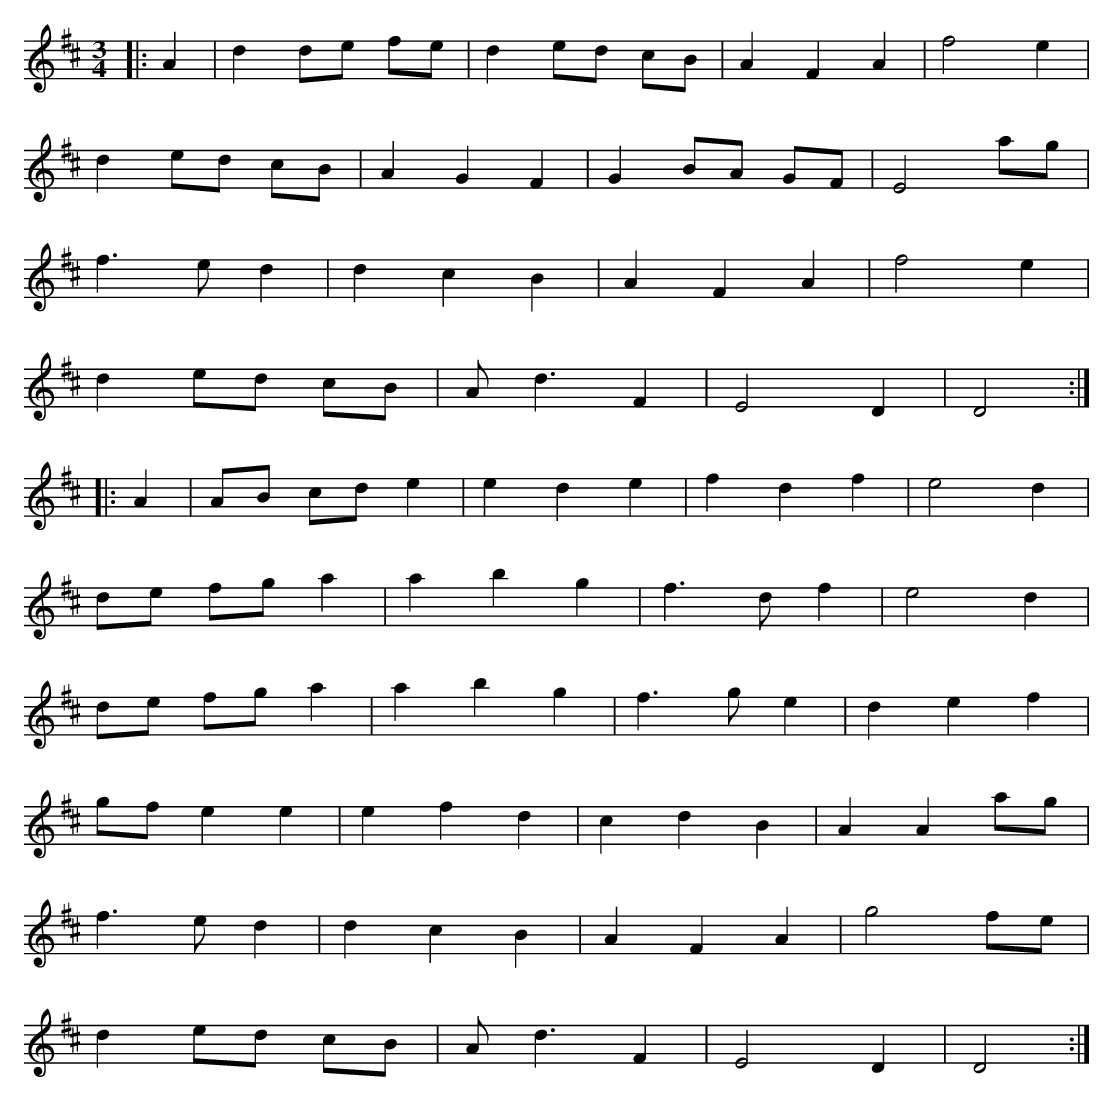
X:1
M:3/4
K:D
|:A2|d2 de fe|d2 ed cB|A2 F2 A2|f4 e2|
d2 ed cB|A2 G2 F2|G2 BA GF|E4 ag|
f3e d2|d2 c2 B2|A2 F2 A2|f4 e2|
d2 ed cB|Ad3 F2|E4 D2|D4:|
|:A2|AB cd e2|e2 d2 e2|f2 d2 f2|e4 d2|
de fg a2|a2 b2 g2|f3d f2|e4 d2|
de fg a2|a2 b2 g2|f3g e2|d2 e2 f2|
gf e2 e2|e2 f2 d2|c2 d2 B2|A2 A2 ag|
f3e d2|d2 c2 B2|A2 F2 A2|g4 fe|
d2 ed cB|Ad3 F2|E4 D2|D4:|
